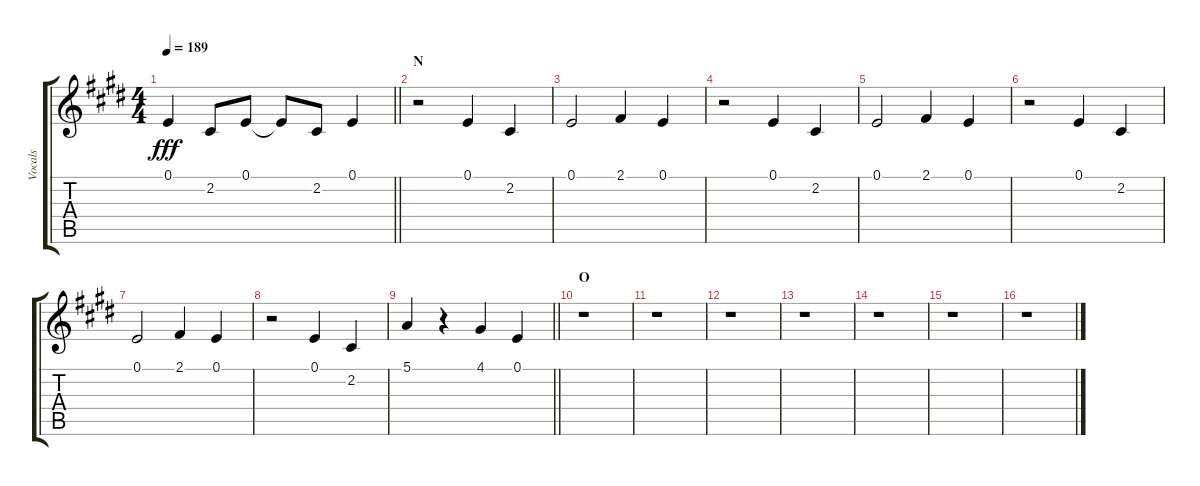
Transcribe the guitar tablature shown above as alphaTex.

\track ("Vocals" "Vocals") {instrument voiceoohs}
\staff {score tabs}
\tuning (E4 B3 G3 D3 A2 E2) {hide}
\ts (4 4)
\tempo 189
\clef g2
\barLineRight lightlight
\ks e
0.1.4{dy fff} 2.2.8 0.1.8 0.1{t}.8 2.2.8 0.1.4 |
\section ("" "N")
r.2 0.1.4 2.2.4 |
0.1.2 2.1.4 0.1.4 |
r.2 0.1.4 2.2.4 |
0.1.2 2.1.4 0.1.4 |
r.2 0.1.4 2.2.4 |
0.1.2 2.1.4 0.1.4 |
r.2 0.1.4 2.2.4 |
\barLineRight lightlight
5.1.4 r.4 4.1.4 0.1.4 |
\section ("" "O")
r.1 |
r.1 |
r.1 |
r.1 |
r.1 |
r.1 |
r.1
